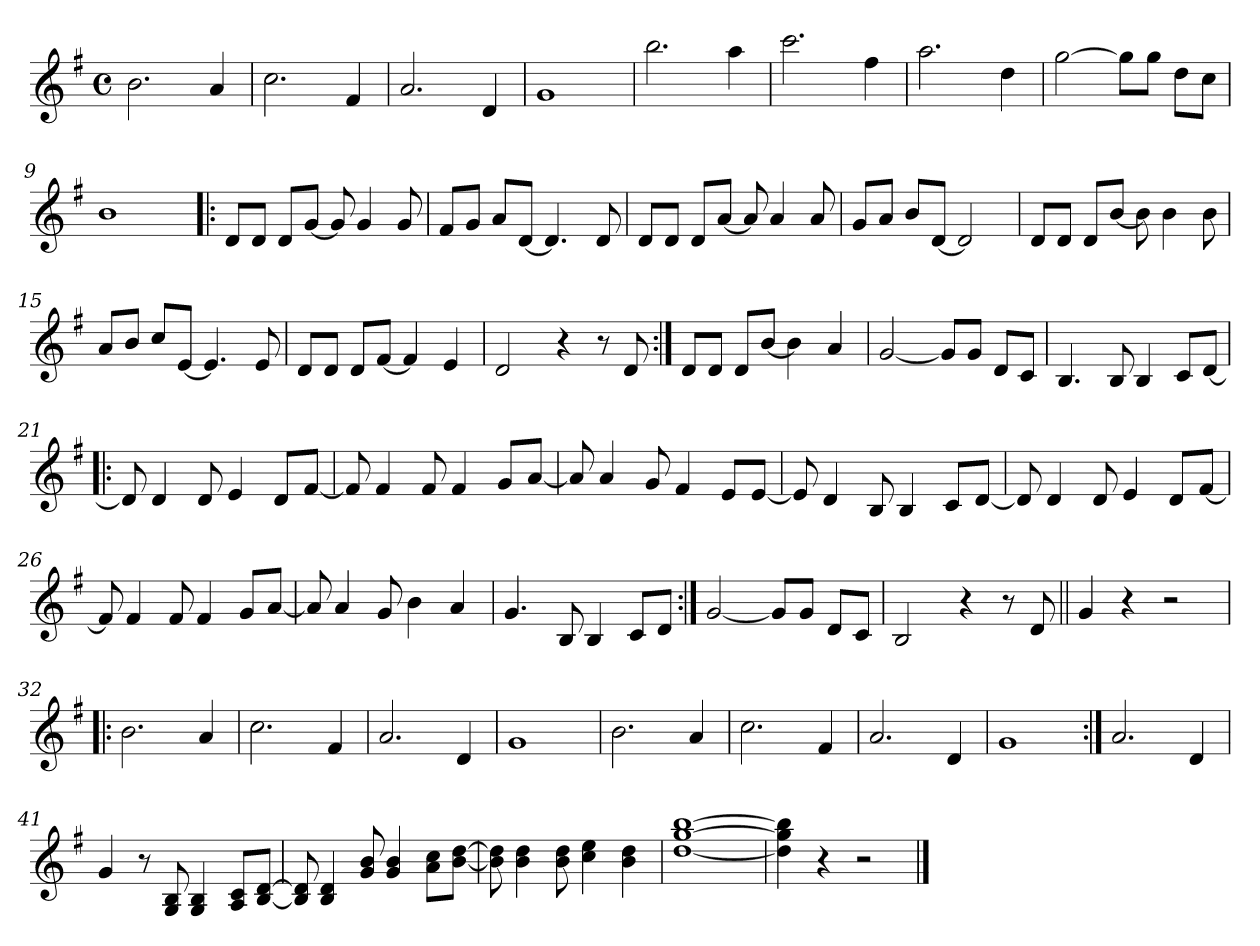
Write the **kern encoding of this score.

**kern
*part1
*staff1
*clefG2
*k[f#]
*G:
*M4/4
*met(c)
=1
2.b\
4a/
=2
2.cc\
4f#/
=3
2.a/
4d/
=4
1g
=5
2.bb\
4aa\
=6
2.ccc\
4ff#\
!!LO:LB:g=z
=7
2.aa\
4dd\
=8
[2gg\
8gg\L]
8gg\J
8dd\L
8cc\J
=9
1b
=10!|:
8d/L
8d/J
8d/L
[8g/J
8g/]
4g/
8g/
=11
8f#/L
8g/J
8a/L
[8d/J
4.d/]
8d/
!!LO:LB:g=z
=12
8d/L
8d/J
8d/L
[8a/J
8a/]
4a/
8a/
=13
8g/L
8a/J
8b/L
[8d/J
2d/]
=14
8d/L
8d/J
8d/L
[8b/J
8b\]
4b\
8b\
=15
8a/L
8b/J
8cc/L
[8e/J
4.e/]
8e/
!!LO:LB:g=z
=16
8d/L
8d/J
8d/L
[8f#/J
4f#/]
4e/
=17
2d/
4r
8r
8d/
=18:|!
8d/L
8d/J
8d/L
[8b/J
4b\]
4a/
=19
[2g/
8g/L]
8g/J
8d/L
8c/J
=20
4.B/
8B/
4B/
8c/L
[8d/J
!!LO:LB:g=z
=21!|:
8d/]
4d/
8d/
4e/
8d/L
[8f#/J
=22
8f#/]
4f#/
8f#/
4f#/
8g/L
[8a/J
=23
8a/]
4a/
8g/
4f#/
8e/L
[8e/J
=24
8e/]
4d/
8B/
4B/
8c/L
[8d/J
=25
8d/]
4d/
8d/
4e/
8d/L
[8f#/J
!!LO:LB:g=z
=26
8f#/]
4f#/
8f#/
4f#/
8g/L
[8a/J
=27
8a/]
4a/
8g/
4b\
4a/
=28
4.g/
8B/
4B/
8c/L
8d/J
=29:|!
[2g/
8g/L]
8g/J
8d/L
8c/J
=30
2B/
4r
8r
8d/
!!LO:LB:g=z
=31||
4g/
4r
2r
=32!|:
2.b\
4a/
=33
2.cc\
4f#/
=34
2.a/
4d/
!!LO:LB:g=z
=35
1g
=36
2.b\
4a/
=37
2.cc\
4f#/
=38
2.a/
4d/
=39
1g
!!LO:LB:g=z
=40:|!
2.a/
4d/
=41
4g/
8r
8G/ 8B/
4G/ 4B/
8A/ 8c/L
[8B/ [8d/J
=42
8B/] 8d/]
4B/ 4d/
8g/ 8b/
4g/ 4b/
8a\ 8cc\L
[8b\ [8dd\J
=43
8b\] 8dd\]
4b\ 4dd\
8b\ 8dd\
4cc\ 4ee\
4b\ 4dd\
=44
[1dd [1gg [1bb
=45
4dd\] 4gg\] 4bb\]
4r
2r
==
*-
